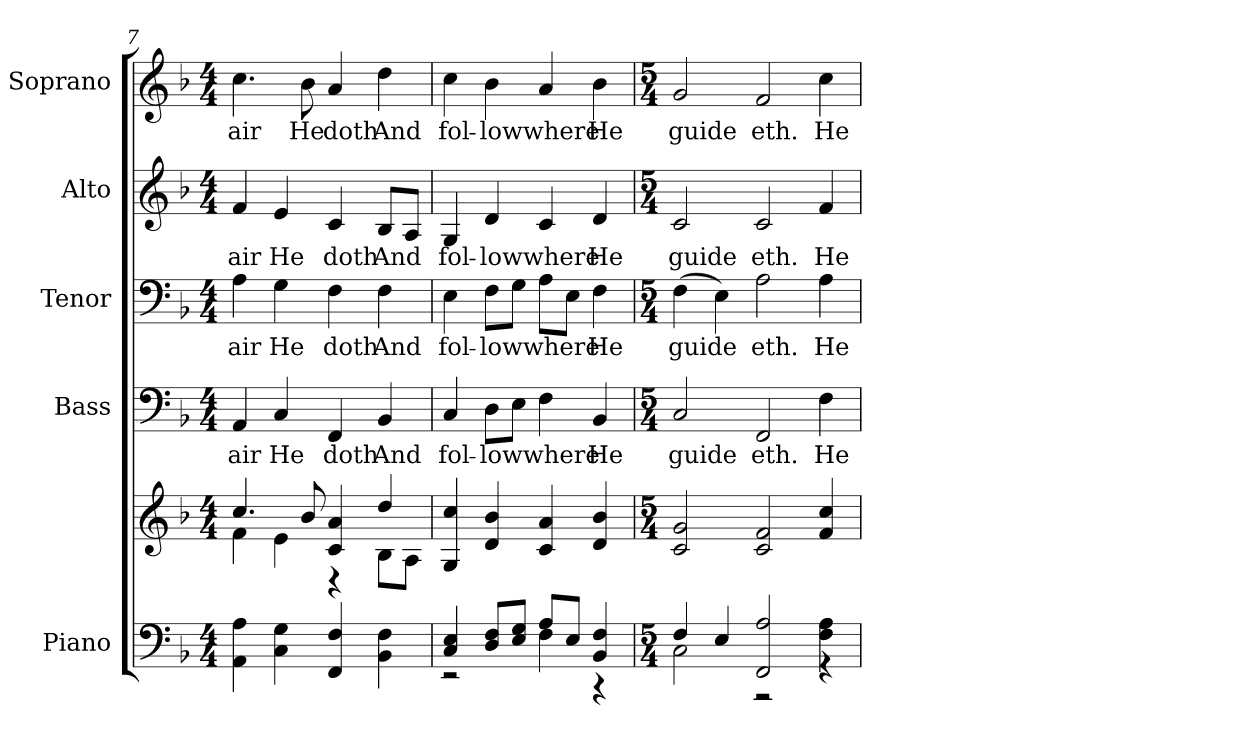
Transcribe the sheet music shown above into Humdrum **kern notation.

**kern	**kern	**kern	**text	**kern	**text	**kern	**text	**kern	**text
*part5	*part5	*part4	*part4	*part3	*part3	*part2	*part2	*part1	*part1
*staff6	*staff5	*staff4	*staff4	*staff3	*staff3	*staff2	*staff2	*staff1	*staff1
*I"Piano	*	*I"Bass	*	*I"Tenor	*	*I"Alto	*	*I"Soprano	*
*I'Pno.	*	*I'B.	*	*I'T.	*	*I'A.	*	*I'S.	*
*clefF4	*clefG2	*clefF4	*	*clefF4	*	*clefG2	*	*clefG2	*
*k[b-]	*k[b-]	*k[b-]	*	*k[b-]	*	*k[b-]	*	*k[b-]	*
*F:	*F:	*F:	*	*F:	*	*F:	*	*F:	*
*M4/4	*M4/4	*M4/4	*	*M4/4	*	*M4/4	*	*M4/4	*
=7	=7	=7	=7	=7	=7	=7	=7	=7	=7
*	*^	*	*	*	*	*	*	*	*
!	!	!	!	!LO:LY:b:color=#000000	!	!	!	!	!	!
!	!	!	!	!	!	!LO:LY:b:color=#000000	!	!	!	!
!	!	!	!	!	!	!	!	!LO:LY:b:color=#000000	!	!
!	!	!	!	!	!	!	!	!	!	!LO:LY:b:color=#000000
4AAi\ 4Ai	4.cci/	4fi\	4AAi/	air	4Ai\	air	4fi/	air	4.cci\	air
!	!	!	!	!LO:LY:b:color=#000000	!	!	!	!	!	!
!	!	!	!	!	!	!LO:LY:b:color=#000000	!	!	!	!
!	!	!	!	!	!	!	!	!LO:LY:b:color=#000000	!	!
4Ci\ 4Gi	.	4ei\	4Ci/	He	4Gi\	He	4ei/	He	.	.
!	!	!	!	!	!	!	!	!	!	!LO:LY:b:color=#000000
.	8b-i/	.	.	.	.	.	.	.	8b-i\	He
!	!	!	!	!LO:LY:b:color=#000000	!	!	!	!	!	!
!	!	!	!	!	!	!LO:LY:b:color=#000000	!	!	!	!
!	!	!	!	!	!	!	!	!LO:LY:b:color=#000000	!	!
!	!	!	!	!	!	!	!	!	!	!LO:LY:b:color=#000000
4FFi/ 4Fi	4ci/ 4ai	4r	4FFi/	doth	4Fi\	doth	4ci/	doth	4ai/	doth
!	!	!	!	!LO:LY:b:color=#000000	!	!	!	!	!	!
!	!	!	!	!	!	!LO:LY:b:color=#000000	!	!	!	!
!	!	!	!	!	!	!	!	!LO:LY:b:color=#000000	!	!
!	!	!	!	!	!	!	!	!	!	!LO:LY:b:color=#000000
4BB-i\ 4Fi	4ddi/	8B-i\L	4BB-i/	And	4Fi\	And	8B-i/L	And	4ddi\	And
.	.	8Ai\J	.	.	.	.	8Ai/J	.	.	.
*	*v	*v	*	*	*	*	*	*	*	*
!!LO:PB:g=z
=8	=8	=8	=8	=8	=8	=8	=8	=8	=8
*^	*	*	*	*	*	*	*	*	*
*	*	*^	*	*	*	*	*	*	*	*
!	!	!	!	!	!LO:LY:b:color=#000000	!	!	!	!	!	!
*	*	*v	*v	*	*	*	*	*	*	*	*
*	*	*^	*	*	*	*	*	*	*	*
!	!	!	!	!	!	!	!LO:LY:b:color=#000000	!	!	!	!
*	*	*v	*v	*	*	*	*	*	*	*	*
*	*	*^	*	*	*	*	*	*	*	*
!	!	!	!	!	!	!	!	!	!LO:LY:b:color=#000000	!	!
*	*	*v	*v	*	*	*	*	*	*	*	*
*	*	*^	*	*	*	*	*	*	*	*
!	!	!	!	!	!	!	!	!	!	!	!LO:LY:b:color=#000000
*	*	*v	*v	*	*	*	*	*	*	*	*
4Ci/ 4Ei	2r	4Gi/ 4cci	4Ci/	fol-	4Ei\	fol-	4Gi/	fol-	4cci\	fol-
!	!	!	!	!LO:LY:b:color=#000000	!	!	!	!	!	!
!	!	!	!	!	!	!LO:LY:b:color=#000000	!	!	!	!
!	!	!	!	!	!	!	!	!LO:LY:b:color=#000000	!	!
!	!	!	!	!	!	!	!	!	!	!LO:LY:b:color=#000000
8Di/ 8FiL	.	4di/ 4b-i	8Di\L	-low	8Fi\L	-low	4di/	-low	4b-i\	-low
8Ei/ 8GiJ	.	.	8Ei\J	.	8Gi\J	.	.	.	.	.
!	!	!	!	!LO:LY:b:color=#000000	!	!	!	!	!	!
!	!	!	!	!	!	!LO:LY:b:color=#000000	!	!	!	!
!	!	!	!	!	!	!	!	!LO:LY:b:color=#000000	!	!
!	!	!	!	!	!	!	!	!	!	!LO:LY:b:color=#000000
8Ai/L	4Fi\	4ci/ 4ai	4Fi\	where	8Ai\L	where	4ci/	where	4ai/	where
8Ei/J	.	.	.	.	8Ei\J	.	.	.	.	.
!	!	!	!	!LO:LY:b:color=#000000	!	!	!	!	!	!
!	!	!	!	!	!	!LO:LY:b:color=#000000	!	!	!	!
!	!	!	!	!	!	!	!	!LO:LY:b:color=#000000	!	!
!	!	!	!	!	!	!	!	!	!	!LO:LY:b:color=#000000
4BB-i/ 4Fi	4r	4di/ 4b-i	4BB-i/	He	4Fi\	He	4di/	He	4b-i\	He
=9	=9	=9	=9	=9	=9	=9	=9	=9	=9	=9
*M5/4	*	*M5/4	*M5/4	*	*M5/4	*	*M5/4	*	*M5/4	*
!	!	!	!	!LO:LY:b:color=#000000	!	!	!	!	!	!
!	!	!	!	!	!	!LO:LY:b:color=#000000	!	!	!	!
!	!	!	!	!	!	!	!	!LO:LY:b:color=#000000	!	!
!	!	!	!	!	!	!	!	!	!	!LO:LY:b:color=#000000
4Fi/	2Ci\	2ci/ 2gi	2Ci/	guide	(4Fi\	guide	2ci/	guide	2gi/	guide
4Ei/	.	.	.	.	4Ei\)	.	.	.	.	.
!	!	!	!	!LO:LY:b:color=#000000	!	!	!	!	!	!
!	!	!	!	!	!	!LO:LY:b:color=#000000	!	!	!	!
!	!	!	!	!	!	!	!	!LO:LY:b:color=#000000	!	!
!	!	!	!	!	!	!	!	!	!	!LO:LY:b:color=#000000
2FFi/ 2Ai	2r	2ci/ 2fi	2FFi/	eth.	2Ai\	eth.	2ci/	eth.	2fi/	eth.
!	!	!	!	!LO:LY:b:color=#000000	!	!	!	!	!	!
!	!	!	!	!	!	!LO:LY:b:color=#000000	!	!	!	!
!	!	!	!	!	!	!	!	!LO:LY:b:color=#000000	!	!
!	!	!	!	!	!	!	!	!	!	!LO:LY:b:color=#000000
4Fi\ 4Ai	4r	4fi/ 4cci	4Fi\	He	4Ai\	He	4fi/	He	4cci\	He
*v	*v	*	*	*	*	*	*	*	*	*
=	=	=	=	=	=	=	=	=	=
*-	*-	*-	*-	*-	*-	*-	*-	*-	*-
